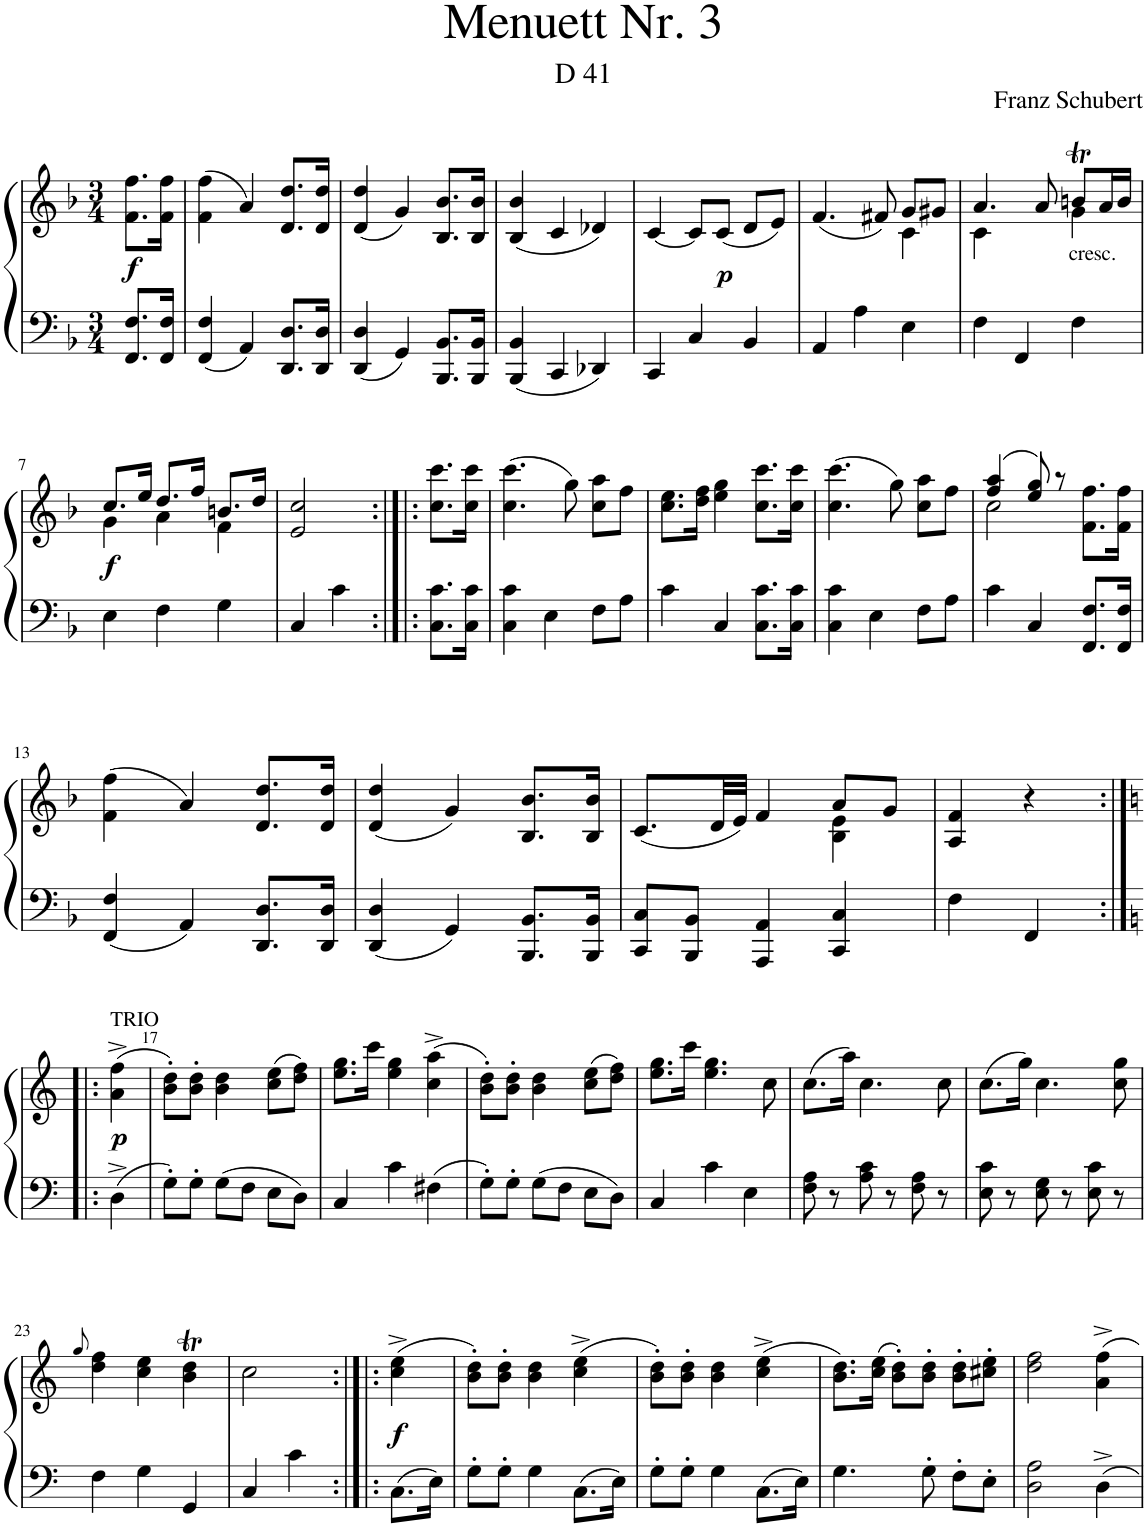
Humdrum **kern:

**kern	**kern	**dynam
*part1	*part1	*part1
*staff2	*staff1	*staff1/2
*I"Piano	*	*
*I'Pno.	*	*
*clefF4	*clefG2	*
*k[b-]	*k[b-]	*
*M3/4	*M3/4	*
=	=	=
!	!	!LO:DY:b
8.FF/ 8.F/L	8.f\ 8.ff\L	f
16FF/ 16F/Jk	16f\ 16ff\Jk	.
=1	=1	=1
4FF/ 4F/	(4f\ 4ff\	.
4AA/	4a/)	.
8.DD/ 8.D/L	8.d/ 8.dd/L	.
16DD/ 16D/Jk	16d/ 16dd/Jk	.
=2	=2	=2
4DD/ 4D/	(4d/ 4dd/	.
4GG/	4g/)	.
8.BBB-/ 8.BB-/L	8.B-/ 8.b-/L	.
16BBB-/ 16BB-/Jk	16B-/ 16b-/Jk	.
=3	=3	=3
4BBB-/ 4BB-/	(4B-/ 4b-/	.
4CC/	4c/	.
4DD-X/	4d-X/)	.
=4	=4	=4
4CC/	[4c/	.
4C/	8c/L]	.
!	!	!LO:DY:b
.	(8c/J	p
4BB-/	8d/L	.
.	8e/J)	.
=5	=5	=5
*	*^	*
4AA/	(4.f/	2ryy	.
4A\	.	.	.
.	8f#X/)	.	.
4E\	8g/L	4c\	.
.	8g#X/J	.	.
=6	=6	=6	=6
4F\	4.a/	4c\	.
4FF/	.	4ryy	.
.	8a/	.	.
!	!LO:TX:b:t=cresc.	!	!
4F\	8bnt/L	4g\	.
.	16a/L	.	.
.	16b/JJ	.	.
!!LO:LB:g=z	!!
=7	=7	=7	=7
!	!	!	!LO:DY:b
4E\	8.cc/L	4g\	f
.	16ee/Jk	.	.
4F\	8.dd/L	4a\	.
.	16ff/Jk	.	.
4G\	8.bn/L	4f\	.
.	16dd/Jk	.	.
*	*v	*v	*
=8	=8	=8
4C/	2e/ 2cc/	.
4c\	.	.
=8X1:|!|:	=8X1:|!|:	=8X1:|!|:
8.C\ 8.c\L	8.cc\ 8.ccc\L	.
16C\ 16c\Jk	16cc\ 16ccc\Jk	.
=9	=9	=9
4C\ 4c\	(4.cc\ 4.ccc\	.
4E\	.	.
.	8gg\)	.
8F\L	8cc\ 8aa\L	.
8A\J	8ff\J	.
=10	=10	=10
4c\	8.cc\ 8.ee\L	.
.	16dd\ 16ff\Jk	.
4C/	4ee\ 4gg\	.
8.C\ 8.c\L	8.cc\ 8.ccc\L	.
16C\ 16c\Jk	16cc\ 16ccc\Jk	.
=11	=11	=11
4C\ 4c\	(4.cc\ 4.ccc\	.
4E\	.	.
.	8gg\)	.
8F\L	8cc\ 8aa\L	.
8A\J	8ff\J	.
=12	=12	=12
*	*^	*
4c\	(4ff/ 4aa/	2cc\	.
4C/	8ee/ 8gg/)	.	.
.	8r	.	.
8.FF/ 8.F/L	8.f\ 8.ff\L	4ryy	.
16FF/ 16F/Jk	16f\ 16ff\Jk	.	.
*	*v	*v	*
!!LO:LB:g=z
=13	=13	=13
4FF/ 4F/	(4f\ 4ff\	.
4AA/	4a/)	.
8.DD/ 8.D/L	8.d/ 8.dd/L	.
16DD/ 16D/Jk	16d/ 16dd/Jk	.
=14	=14	=14
4DD/ 4D/	(4d/ 4dd/	.
4GG/	4g/)	.
8.BBB-/ 8.BB-/L	8.B-/ 8.b-/L	.
16BBB-/ 16BB-/Jk	16B-/ 16b-/Jk	.
=15	=15	=15
*	*^	*
8CC/ 8C/L	(8.c/L	2ryy	.
8BBB-/ 8BB-/J	.	.	.
.	32d/LL	.	.
.	32e/JJJ)	.	.
4AAA/ 4AA/	4f/	.	.
4CC/ 4C/	8a/L	4B-\ 4e\	.
.	8g/J	.	.
*	*v	*v	*
=16	=16	=16
4F\	4A/ 4f/	.
4FF/	4r	.
!!LO:LB:g=z
=16X2:|!|:	=16X2:|!|:	=16X2:|!|:
*k[]	*k[]	*
!	!LO:TX:a:t=TRIO	!
!	!	!LO:DY:b
4D^\	(4a\^ 4ff\^	p
=17	=17	=17
8G'\L	8b\' 8dd\'L)	.
8G'\J	8b\' 8dd\'J	.
8G\L	4b\ 4dd\	.
8F\J	.	.
8E\L	(8cc\ 8ee\L	.
8D\J	8dd\ 8ff\J)	.
=18	=18	=18
4C/	8.ee\ 8.gg\L	.
.	16ccc\Jk	.
4c\	4ee\ 4gg\	.
4F#X\	(4cc\^ 4aa\^	.
=19	=19	=19
8G'\L	8b\' 8dd\'L)	.
8G'\J	8b\' 8dd\'J	.
8G\L	4b\ 4dd\	.
8F\J	.	.
8E\L	(8cc\ 8ee\L	.
8D\J	8dd\ 8ff\J)	.
=20	=20	=20
4C/	8.ee\ 8.gg\L	.
.	16ccc\Jk	.
4c\	4.ee\ 4.gg\	.
4E\	.	.
.	8cc\	.
=21	=21	=21
8F\ 8A\	(8.cc\L	.
8r	.	.
.	16aa\Jk)	.
8A\ 8c\	4.cc\	.
8r	.	.
8F\ 8A\	.	.
8r	8cc\	.
=22	=22	=22
8E\ 8c\	(8.cc\L	.
8r	.	.
.	16gg\Jk)	.
8E\ 8G\	4.cc\	.
8r	.	.
8E\ 8c\	.	.
8r	8cc\ 8gg\	.
!!LO:LB:g=z
=23	=23	=23
.	8qgg/	.
4F\	4dd\ 4ff\	.
4G\	4cc\ 4ee\	.
4GG/	4b\T 4dd\T	.
=24	=24	=24
4C/	2cc\	.
4c\	.	.
=24X3:|!|:	=24X3:|!|:	=24X3:|!|:
!	!	!LO:DY:b
8.C\L	(4cc\^ 4ee\^	f
16E\Jk	.	.
=25	=25	=25
8G'\L	8b\' 8dd\'L)	.
8G'\J	8b\' 8dd\'J	.
4G\	4b\ 4dd\	.
8.C\L	(4cc\^ 4ee\^	.
16E\Jk	.	.
=26	=26	=26
8G'\L	8b\' 8dd\'L)	.
8G'\J	8b\' 8dd\'J	.
4G\	4b\ 4dd\	.
8.C\L	(4cc\^ 4ee\^	.
16E\Jk	.	.
=27	=27	=27
4.G\	8.b\ 8.dd\L)	.
.	(16cc\ 16ee\Jk	.
.	8b\' 8dd\'L)	.
8G'\	8b\' 8dd\'J	.
8F'\L	8b\' 8dd\'L	.
8E'\J	8cc#X\' 8ee\'J	.
=28	=28	=28
2D\ 2A\	2dd\ 2ff\	.
4D^\	4a\^ 4ff\^	.
=	=	=
*-	*-	*-
